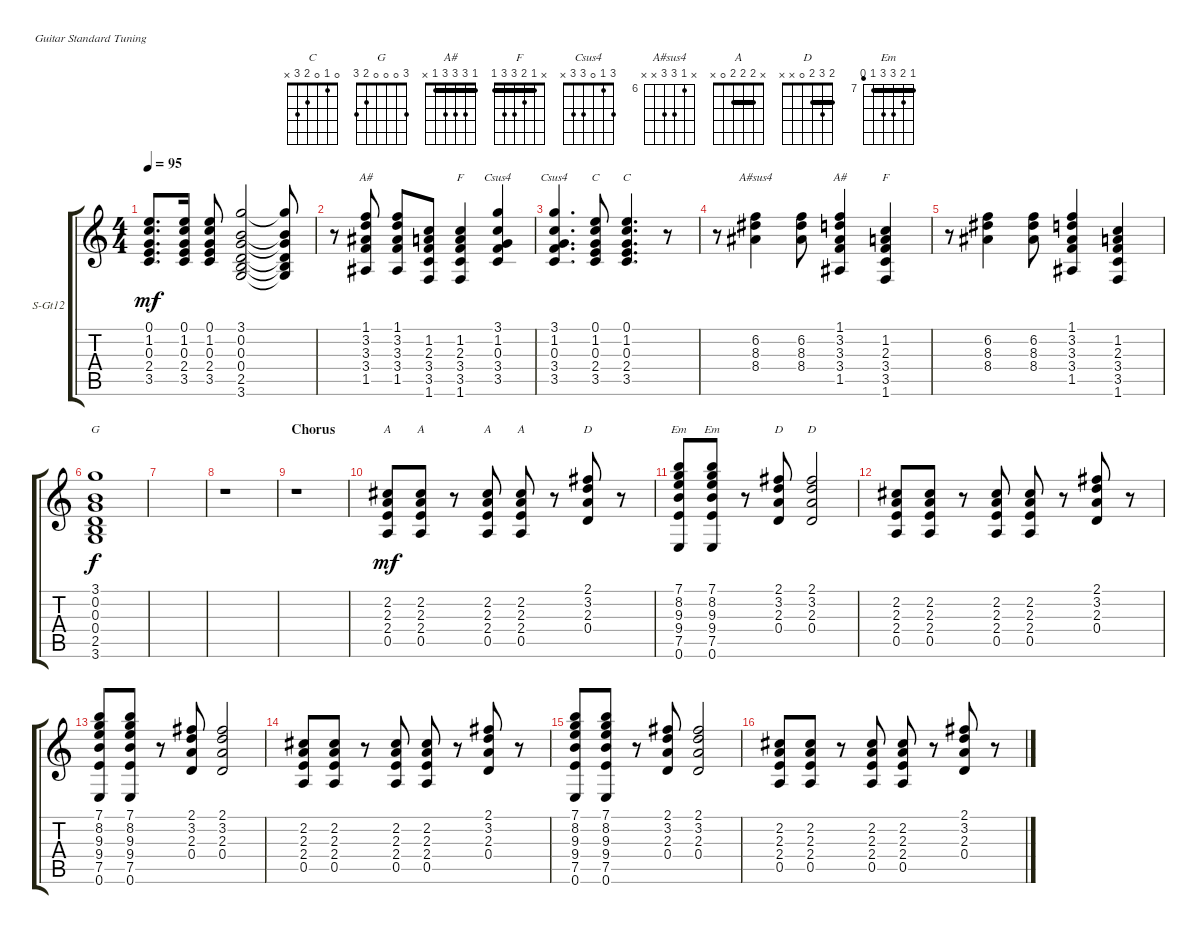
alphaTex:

\defaultSystemsLayout 4
\bracketExtendMode groupsimilarinstruments
\firstSystemTrackNameOrientation horizontal
\otherSystemsTrackNameOrientation horizontal
\track ("12 String Guitar" "S-Gt12") {instrument acousticguitarsteel}
\staff {score tabs}
\tuning (E4 B3 G3 D3 A2 E2)
\chord ("C" 0 1 0 2 3 x)
\chord ("G" 3 0 0 0 2 3)
\chord ("A#" 1 3 3 3 1 x) {barre 1}
\chord ("F" x 1 2 3 3 1) {barre 1}
\chord ("Csus4" 3 1 0 3 3 x)
\chord ("A#sus4" x 6 8 8 x x) {firstfret 6}
\chord ("A" x 2 2 2 0 x) {barre (2 2)}
\chord ("D" 2 3 2 0 x x) {barre 2}
\chord ("Em" 7 8 9 9 7 6) {firstfret 7 barre 7}
\ts (4 4)
\tempo 95
\clef g2
\scale
0.333333
\ks c
(3.5 2.4 0.3 1.2 0.1).8{d dy mf} (3.5 2.4 0.3 1.2 0.1).16 (3.5 2.4 0.3 1.2 0.1).8 (3.6 2.5 0.4 0.3 0.2 3.1).2 (3.6{t} 2.5{t} 0.4{t} 0.3{t} 0.2{t} 3.1{t}).8 |
\scale
0.333333 r.8 (1.5 3.4 3.3 3.2 1.1).8{ch "A#"} (1.5 3.4 3.3 3.2 1.1).8 (1.6 3.5 3.4 2.3 1.2).8 (1.6 3.5 3.4 2.3 1.2).4{ch "F"} (3.5 3.4 0.3 1.2 3.1).4{ch "Csus4"} |
\scale
0.333333 (3.5 3.4 0.3 1.2 3.1).4{d ch "Csus4"} (3.5 2.4 0.3 1.2 0.1).8{ch "C"} (3.5 2.4 0.3 1.2 0.1).4{d ch "C"} r.8 |
\scale
0.333333 r.8 (8.4 8.3 6.2).4{ch "A#sus4"} (8.4 8.3 6.2).8 (1.5 3.4 3.3 3.2 1.1).4{ch "A#"} (1.6 3.5 3.4 2.3 1.2).4{ch "F"} |
\scale
0.333333 r.8 (8.4 8.3 6.2).4 (8.4 8.3 6.2).8 (1.5 3.4 3.3 3.2 1.1).4 (1.6 3.5 3.4 2.3 1.2).4 |
\scale
0.333333 (3.6 2.5 0.4 0.3 0.2 3.1).1{ch "G" dy f} |
\scale
0.333333 |
\scale
0.333333 r.1 |
\section ("" "Chorus")
\scale
0.333333 r.1 |
\scale
0.333333 (0.5 2.4 2.3 2.2).8{ch "A" dy mf} (0.5 2.4 2.3 2.2).8{ch "A"} r.8 (0.5 2.4 2.3 2.2).8{ch "A"} (0.5 2.4 2.3 2.2).8{ch "A"} r.8 (0.4 2.3 3.2 2.1).8{ch "D"} r.8 |
\scale
0.333333 (0.6 7.5 9.4 9.3 8.2 7.1).8{ch "Em"} (0.6 7.5 9.4 9.3 8.2 7.1).8{ch "Em"} r.8 (0.4 2.3 3.2 2.1).8{ch "D"} (0.4 2.3 3.2 2.1).2{ch "D"} |
\scale
0.333333 (0.5 2.4 2.3 2.2).8 (0.5 2.4 2.3 2.2).8 r.8 (0.5 2.4 2.3 2.2).8 (0.5 2.4 2.3 2.2).8 r.8 (0.4 2.3 3.2 2.1).8 r.8 |
\scale
0.333333 (0.6 7.5 9.4 9.3 8.2 7.1).8 (0.6 7.5 9.4 9.3 8.2 7.1).8 r.8 (0.4 2.3 3.2 2.1).8 (0.4 2.3 3.2 2.1).2 |
\scale
0.333333 (0.5 2.4 2.3 2.2).8 (0.5 2.4 2.3 2.2).8 r.8 (0.5 2.4 2.3 2.2).8 (0.5 2.4 2.3 2.2).8 r.8 (0.4 2.3 3.2 2.1).8 r.8 |
\scale
0.333333 (0.6 7.5 9.4 9.3 8.2 7.1).8 (0.6 7.5 9.4 9.3 8.2 7.1).8 r.8 (0.4 2.3 3.2 2.1).8 (0.4 2.3 3.2 2.1).2 |
\scale
0.333333 (0.5 2.4 2.3 2.2).8 (0.5 2.4 2.3 2.2).8 r.8 (0.5 2.4 2.3 2.2).8 (0.5 2.4 2.3 2.2).8 r.8 (0.4 2.3 3.2 2.1).8 r.8
